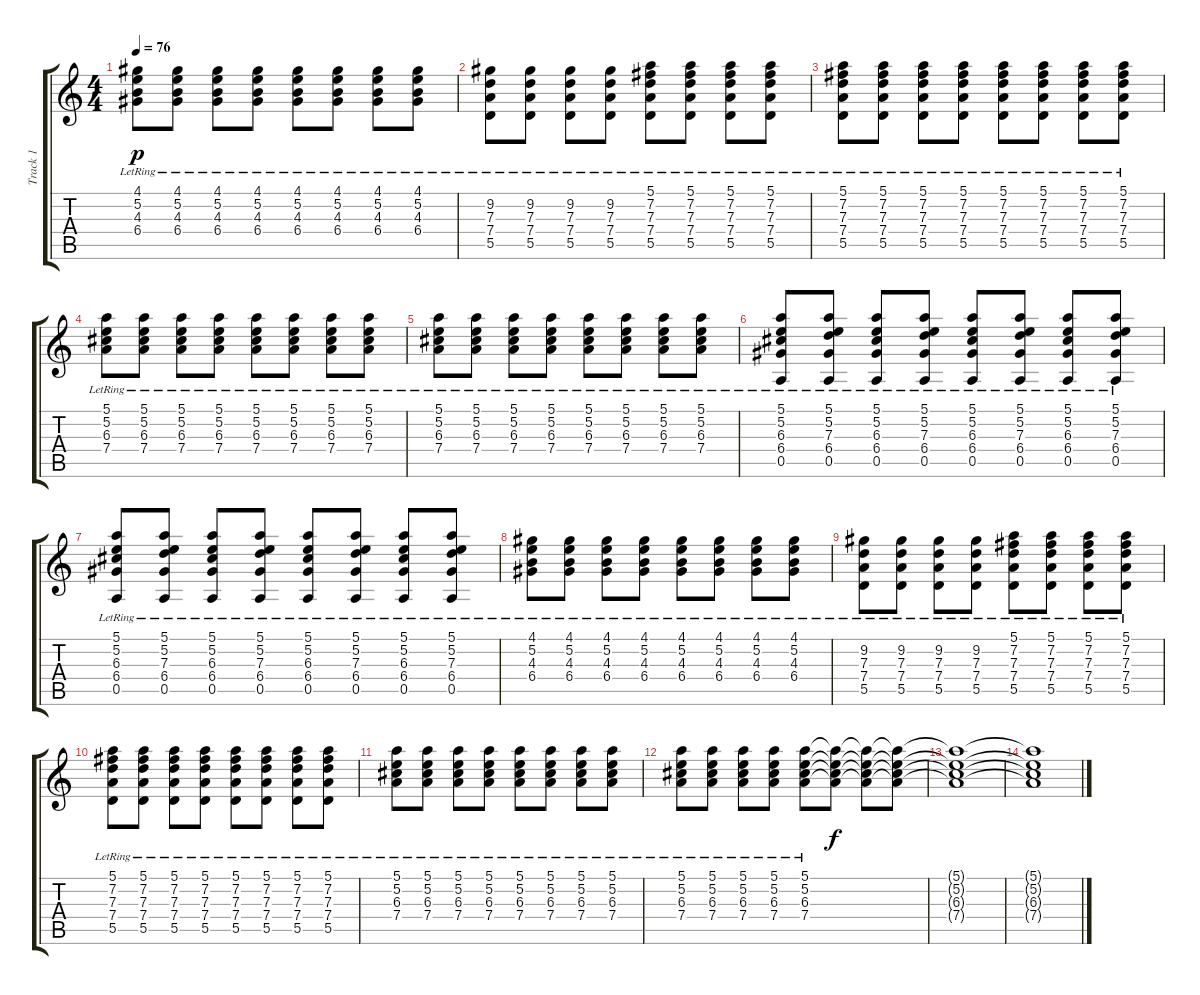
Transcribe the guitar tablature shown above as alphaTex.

\track ("Track 1" "Track 1") {instrument acousticguitarsteel}
\staff {score tabs}
\tuning (E4 B3 G3 D3 A2 E2) {hide}
\ts (4 4)
\tempo 76
\clef g2
\ks c
(4.1{lr} 5.2{lr} 4.3{lr} 6.4{lr}).8{dy p} (4.1{lr} 5.2{lr} 4.3{lr} 6.4{lr}).8 (4.1{lr} 5.2{lr} 4.3{lr} 6.4{lr}).8 (4.1{lr} 5.2{lr} 4.3{lr} 6.4{lr}).8 (4.1{lr} 5.2{lr} 4.3{lr} 6.4{lr}).8 (4.1{lr} 5.2{lr} 4.3{lr} 6.4{lr}).8 (4.1{lr} 5.2{lr} 4.3{lr} 6.4{lr}).8 (4.1{lr} 5.2{lr} 4.3{lr} 6.4{lr}).8 |
(9.2{lr} 7.3{lr} 7.4{lr} 5.5{lr}).8 (9.2{lr} 7.3{lr} 7.4{lr} 5.5{lr}).8 (9.2{lr} 7.3{lr} 7.4{lr} 5.5{lr}).8 (9.2{lr} 7.3{lr} 7.4{lr} 5.5{lr}).8 (5.1{lr} 7.2{lr} 7.3{lr} 7.4{lr} 5.5{lr}).8 (5.1{lr} 7.2{lr} 7.3{lr} 7.4{lr} 5.5{lr}).8 (5.1{lr} 7.2{lr} 7.3{lr} 7.4{lr} 5.5{lr}).8 (5.1{lr} 7.2{lr} 7.3{lr} 7.4{lr} 5.5{lr}).8 |
(5.1{lr} 7.2{lr} 7.3{lr} 7.4{lr} 5.5{lr}).8 (5.1{lr} 7.2{lr} 7.3{lr} 7.4{lr} 5.5{lr}).8 (5.1{lr} 7.2{lr} 7.3{lr} 7.4{lr} 5.5{lr}).8 (5.1{lr} 7.2{lr} 7.3{lr} 7.4{lr} 5.5{lr}).8 (5.1{lr} 7.2{lr} 7.3{lr} 7.4{lr} 5.5{lr}).8 (5.1{lr} 7.2{lr} 7.3{lr} 7.4{lr} 5.5{lr}).8 (5.1{lr} 7.2{lr} 7.3{lr} 7.4{lr} 5.5{lr}).8 (5.1{lr} 7.2{lr} 7.3{lr} 7.4{lr} 5.5{lr}).8 |
(5.1{lr} 5.2{lr} 6.3{lr} 7.4{lr}).8 (5.1{lr} 5.2{lr} 6.3{lr} 7.4{lr}).8 (5.1{lr} 5.2{lr} 6.3{lr} 7.4{lr}).8 (5.1{lr} 5.2{lr} 6.3{lr} 7.4{lr}).8 (5.1{lr} 5.2{lr} 6.3{lr} 7.4{lr}).8 (5.1{lr} 5.2{lr} 6.3{lr} 7.4{lr}).8 (5.1{lr} 5.2{lr} 6.3{lr} 7.4{lr}).8 (5.1{lr} 5.2{lr} 6.3{lr} 7.4{lr}).8 |
(5.1{lr} 5.2{lr} 6.3{lr} 7.4{lr}).8 (5.1{lr} 5.2{lr} 6.3{lr} 7.4{lr}).8 (5.1{lr} 5.2{lr} 6.3{lr} 7.4{lr}).8 (5.1{lr} 5.2{lr} 6.3{lr} 7.4{lr}).8 (5.1{lr} 5.2{lr} 6.3{lr} 7.4{lr}).8 (5.1{lr} 5.2{lr} 6.3{lr} 7.4{lr}).8 (5.1{lr} 5.2{lr} 6.3{lr} 7.4{lr}).8 (5.1{lr} 5.2{lr} 6.3{lr} 7.4{lr}).8 |
(5.1{lr} 5.2{lr} 6.3{lr} 6.4{lr} 0.5{lr}).8 (5.1{lr} 5.2{lr} 7.3{lr} 6.4{lr} 0.5{lr}).8 (5.1{lr} 5.2{lr} 6.3{lr} 6.4{lr} 0.5{lr}).8 (5.1{lr} 5.2{lr} 7.3{lr} 6.4{lr} 0.5{lr}).8 (5.1{lr} 5.2{lr} 6.3{lr} 6.4{lr} 0.5{lr}).8 (5.1{lr} 5.2{lr} 7.3{lr} 6.4{lr} 0.5{lr}).8 (5.1{lr} 5.2{lr} 6.3{lr} 6.4{lr} 0.5{lr}).8 (5.1{lr} 5.2{lr} 7.3{lr} 6.4{lr} 0.5{lr}).8 |
(5.1{lr} 5.2{lr} 6.3{lr} 6.4{lr} 0.5{lr}).8 (5.1{lr} 5.2{lr} 7.3{lr} 6.4{lr} 0.5{lr}).8 (5.1{lr} 5.2{lr} 6.3{lr} 6.4{lr} 0.5{lr}).8 (5.1{lr} 5.2{lr} 7.3{lr} 6.4{lr} 0.5{lr}).8 (5.1{lr} 5.2{lr} 6.3{lr} 6.4{lr} 0.5{lr}).8 (5.1{lr} 5.2{lr} 7.3{lr} 6.4{lr} 0.5{lr}).8 (5.1{lr} 5.2{lr} 6.3{lr} 6.4{lr} 0.5{lr}).8 (5.1{lr} 5.2{lr} 7.3{lr} 6.4{lr} 0.5{lr}).8 |
(4.1{lr} 5.2{lr} 4.3{lr} 6.4{lr}).8 (4.1{lr} 5.2{lr} 4.3{lr} 6.4{lr}).8 (4.1{lr} 5.2{lr} 4.3{lr} 6.4{lr}).8 (4.1{lr} 5.2{lr} 4.3{lr} 6.4{lr}).8 (4.1{lr} 5.2{lr} 4.3{lr} 6.4{lr}).8 (4.1{lr} 5.2{lr} 4.3{lr} 6.4{lr}).8 (4.1{lr} 5.2{lr} 4.3{lr} 6.4{lr}).8 (4.1{lr} 5.2{lr} 4.3{lr} 6.4{lr}).8 |
(9.2{lr} 7.3{lr} 7.4{lr} 5.5{lr}).8 (9.2{lr} 7.3{lr} 7.4{lr} 5.5{lr}).8 (9.2{lr} 7.3{lr} 7.4{lr} 5.5{lr}).8 (9.2{lr} 7.3{lr} 7.4{lr} 5.5{lr}).8 (5.1{lr} 7.2{lr} 7.3{lr} 7.4{lr} 5.5{lr}).8 (5.1{lr} 7.2{lr} 7.3{lr} 7.4{lr} 5.5{lr}).8 (5.1{lr} 7.2{lr} 7.3{lr} 7.4{lr} 5.5{lr}).8 (5.1{lr} 7.2{lr} 7.3{lr} 7.4{lr} 5.5{lr}).8 |
(5.1{lr} 7.2{lr} 7.3{lr} 7.4{lr} 5.5{lr}).8 (5.1{lr} 7.2{lr} 7.3{lr} 7.4{lr} 5.5{lr}).8 (5.1{lr} 7.2{lr} 7.3{lr} 7.4{lr} 5.5{lr}).8 (5.1{lr} 7.2{lr} 7.3{lr} 7.4{lr} 5.5{lr}).8 (5.1{lr} 7.2{lr} 7.3{lr} 7.4{lr} 5.5{lr}).8 (5.1{lr} 7.2{lr} 7.3{lr} 7.4{lr} 5.5{lr}).8 (5.1{lr} 7.2{lr} 7.3{lr} 7.4{lr} 5.5{lr}).8 (5.1{lr} 7.2{lr} 7.3{lr} 7.4{lr} 5.5{lr}).8 |
(5.1{lr} 5.2{lr} 6.3{lr} 7.4{lr}).8 (5.1{lr} 5.2{lr} 6.3{lr} 7.4{lr}).8 (5.1{lr} 5.2{lr} 6.3{lr} 7.4{lr}).8 (5.1{lr} 5.2{lr} 6.3{lr} 7.4{lr}).8 (5.1{lr} 5.2{lr} 6.3{lr} 7.4{lr}).8 (5.1{lr} 5.2{lr} 6.3{lr} 7.4{lr}).8 (5.1{lr} 5.2{lr} 6.3{lr} 7.4{lr}).8 (5.1{lr} 5.2{lr} 6.3{lr} 7.4{lr}).8 |
(5.1{lr} 5.2{lr} 6.3{lr} 7.4{lr}).8 (5.1{lr} 5.2{lr} 6.3{lr} 7.4{lr}).8 (5.1{lr} 5.2{lr} 6.3{lr} 7.4{lr}).8 (5.1{lr} 5.2{lr} 6.3{lr} 7.4{lr}).8 (5.1{lr} 5.2{lr} 6.3{lr} 7.4{lr}).8 (5.1{t} 5.2{t} 6.3{t} 7.4{t}).8{dy f} (5.1{t} 5.2{t} 6.3{t} 7.4{t}).8 (5.1{t} 5.2{t} 6.3{t} 7.4{t}).8 |
(5.1{t} 5.2{t} 6.3{t} 7.4{t}).1 |
(5.1{t} 5.2{t} 6.3{t} 7.4{t}).1
